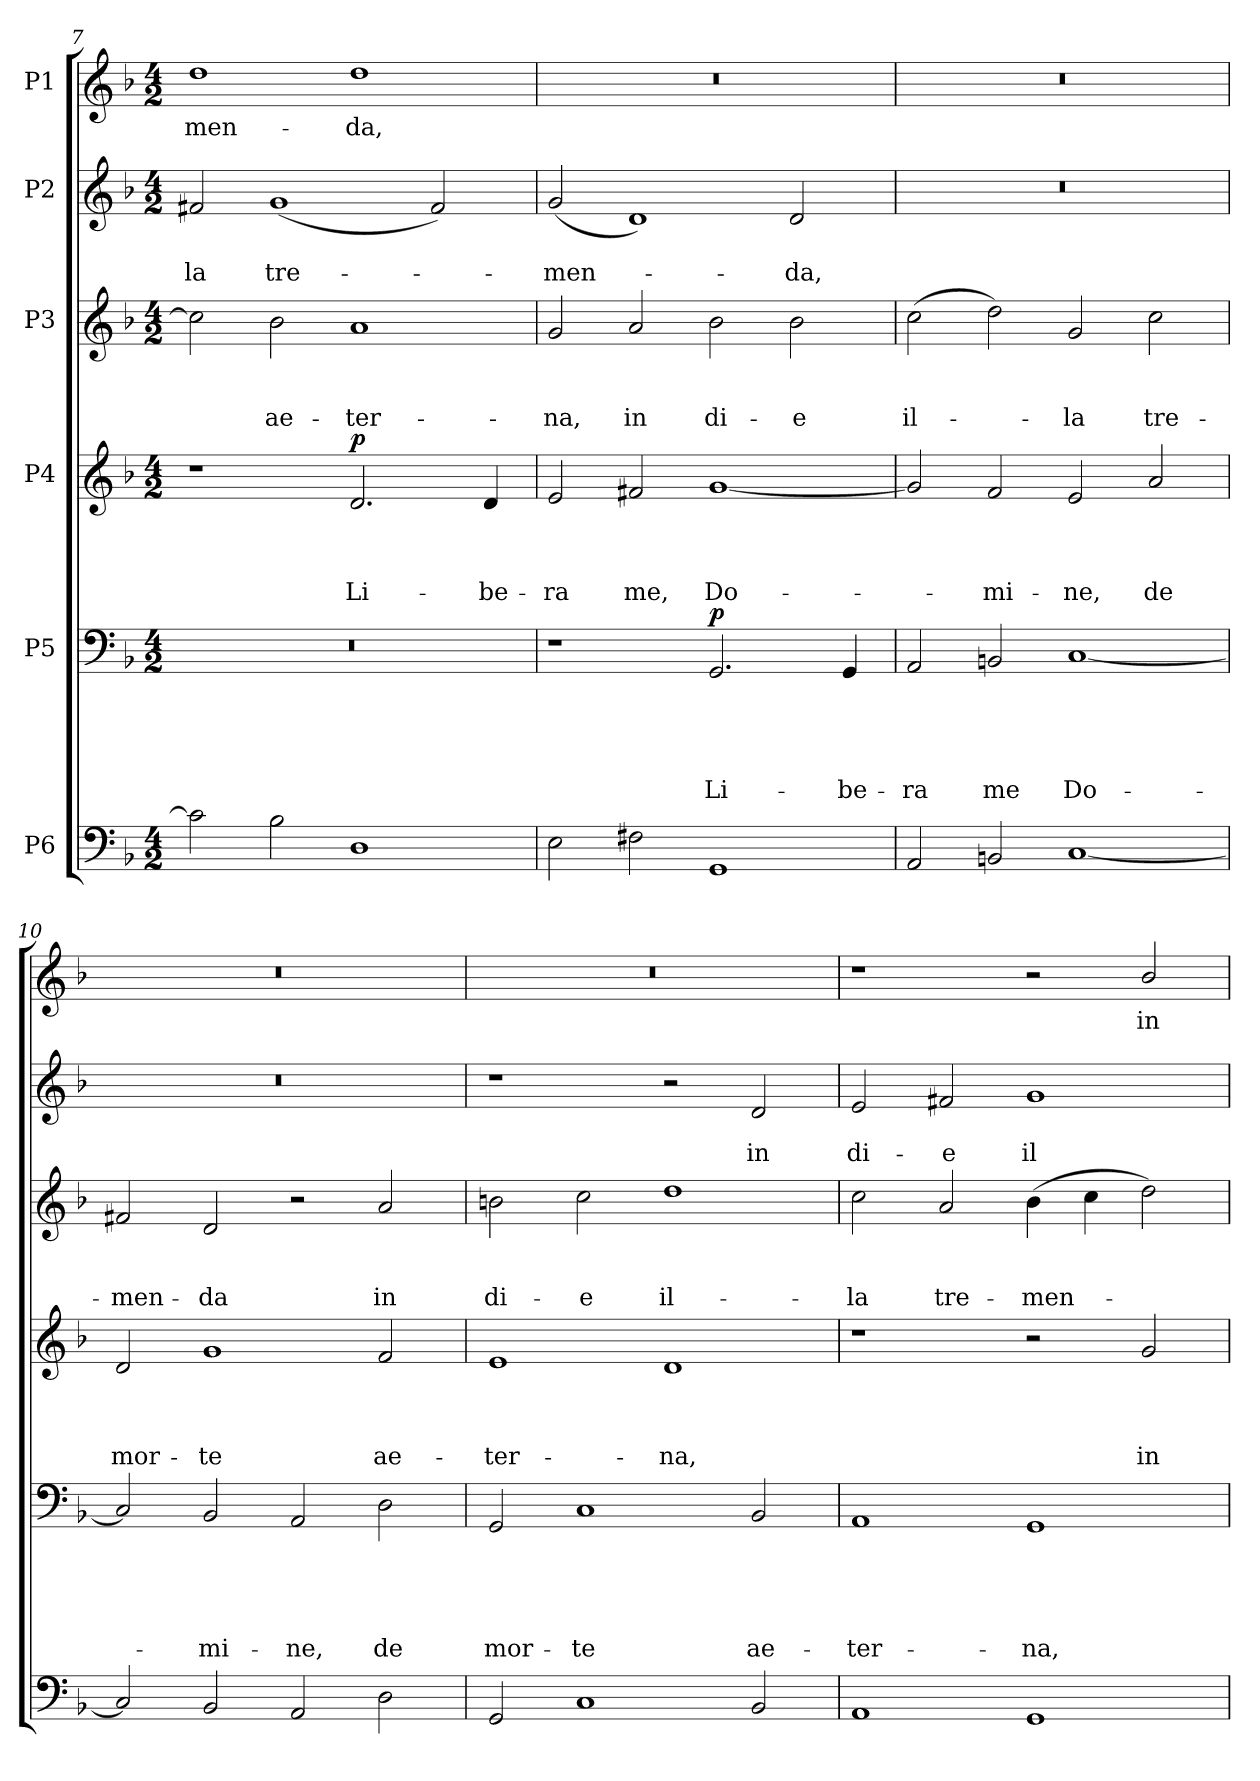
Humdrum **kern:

**kern	**kern	**text	**text	**text	**text	**text	**dynam	**kern	**text	**text	**text	**text	**dynam	**kern	**text	**text	**text	**kern	**text	**text	**kern	**text
*part6	*part5	*part5	*part5	*part5	*part5	*part5	*part5	*part4	*part4	*part4	*part4	*part4	*part4	*part3	*part3	*part3	*part3	*part2	*part2	*part2	*part1	*part1
*staff6	*staff5	*staff5	*staff5	*staff5	*staff5	*staff5	*staff5	*staff4	*staff4	*staff4	*staff4	*staff4	*staff4	*staff3	*staff3	*staff3	*staff3	*staff2	*staff2	*staff2	*staff1	*staff1
*I"P6	*I"P5	*	*	*	*	*	*	*I"P4	*	*	*	*	*	*I"P3	*	*	*	*I"P2	*	*	*I"P1	*
*clefF4	*clefF4	*	*	*	*	*	*	*clefG2	*	*	*	*	*	*clefG2	*	*	*	*clefG2	*	*	*clefG2	*
*	*	*	*	*	*	*	*	*ITrd7c12	*	*	*	*	*	*ITrd7c12	*	*	*	*	*	*	*	*
*k[b-]	*k[b-]	*	*	*	*	*	*	*k[b-]	*	*	*	*	*	*k[b-]	*	*	*	*k[b-]	*	*	*k[b-]	*
*F:	*F:	*	*	*	*	*	*	*F:	*	*	*	*	*	*F:	*	*	*	*F:	*	*	*F:	*
*M4/2	*M4/2	*	*	*	*	*	*	*M4/2	*	*	*	*	*	*M4/2	*	*	*	*M4/2	*	*	*M4/2	*
=7	=7	=7	=7	=7	=7	=7	=7	=7	=7	=7	=7	=7	=7	=7	=7	=7	=7	=7	=7	=7	=7	=7
!	!LO:N:vis=1	!	!	!	!	!	!	!	!	!	!	!	!	!	!	!	!	!	!	!LO:LY:b	!	!LO:LY:b
2c\]	0r	.	.	.	.	.	.	1r	.	.	.	.	.	2c\]	.	.	.	2f#X/	.	-la	1dd	-men-
!	!	!	!	!	!	!	!	!	!	!	!	!	!	!	!	!	!LO:LY:b	!	!	!LO:LY:b	!	!
2B-\	.	.	.	.	.	.	.	.	.	.	.	.	.	2B-\	.	.	ae-	(<1g	.	tre-	.	.
!	!	!	!	!	!	!	!	!	!	!	!	!LO:LY:b	!LO:DY:a	!	!	!	!LO:LY:b	!	!	!	!	!LO:LY:b
1D	.	.	.	.	.	.	.	2.D/	.	.	.	Li-	p	1A	.	.	-ter-	.	.	.	1dd	-da,
.	.	.	.	.	.	.	.	.	.	.	.	.	.	.	.	.	.	2f#/)	.	.	.	.
!	!	!	!	!	!	!	!	!	!	!	!	!LO:LY:b	!	!	!	!	!	!	!	!	!	!
.	.	.	.	.	.	.	.	4D/	.	.	.	-be-	.	.	.	.	.	.	.	.	.	.
=8	=8	=8	=8	=8	=8	=8	=8	=8	=8	=8	=8	=8	=8	=8	=8	=8	=8	=8	=8	=8	=8	=8
!	!	!	!	!	!	!	!	!	!	!	!	!LO:LY:b	!	!	!	!	!LO:LY:b	!	!	!LO:LY:b	!LO:N:vis=1	!
2E\	1r	.	.	.	.	.	.	2E/	.	.	.	-ra	.	2G/	.	.	-na,	(<2g/	.	-men-	0r	.
!	!	!	!	!	!	!	!	!	!	!	!	!LO:LY:b	!	!	!	!	!LO:LY:b	!	!	!	!	!
2F#X\	.	.	.	.	.	.	.	2F#X/	.	.	.	me,	.	2A/	.	.	in	1d)	.	.	.	.
!	!	!	!	!	!	!LO:LY:b	!LO:DY:a	!	!	!	!	!LO:LY:b	!	!	!	!	!LO:LY:b	!	!	!	!	!
1GG	2.GG/	.	.	.	.	Li-	p	[<1G	.	.	.	Do-	.	2B-\	.	.	di-	.	.	.	.	.
!	!	!	!	!	!	!	!	!	!	!	!	!	!	!	!	!	!LO:LY:b	!	!	!LO:LY:b	!	!
.	.	.	.	.	.	.	.	.	.	.	.	.	.	2B-\	.	.	-e	2d/	.	-da,	.	.
!	!	!	!	!	!	!LO:LY:b	!	!	!	!	!	!	!	!	!	!	!	!	!	!	!	!
.	4GG/	.	.	.	.	-be-	.	.	.	.	.	.	.	.	.	.	.	.	.	.	.	.
=9	=9	=9	=9	=9	=9	=9	=9	=9	=9	=9	=9	=9	=9	=9	=9	=9	=9	=9	=9	=9	=9	=9
!	!	!	!	!	!	!LO:LY:b	!	!	!	!	!	!	!	!	!	!	!LO:LY:b	!LO:N:vis=1	!	!	!LO:N:vis=1	!
2AA/	2AA/	.	.	.	.	-ra	.	2G/]	.	.	.	.	.	(>2c\	.	.	il-	0r	.	.	0r	.
!	!	!	!	!	!	!LO:LY:b	!	!	!	!	!	!LO:LY:b	!	!	!	!	!	!	!	!	!	!
2BBn/	2BBn/	.	.	.	.	me	.	2F/	.	.	.	-mi-	.	2d\)	.	.	.	.	.	.	.	.
!	!	!	!	!	!	!LO:LY:b	!	!	!	!	!	!LO:LY:b	!	!	!	!	!LO:LY:b	!	!	!	!	!
[<1C	[<1C	.	.	.	.	Do-	.	2E/	.	.	.	-ne,	.	2G/	.	.	-la	.	.	.	.	.
!	!	!	!	!	!	!	!	!	!	!	!	!LO:LY:b	!	!	!	!	!LO:LY:b	!	!	!	!	!
.	.	.	.	.	.	.	.	2A/	.	.	.	de	.	2c\	.	.	tre-	.	.	.	.	.
=10	=10	=10	=10	=10	=10	=10	=10	=10	=10	=10	=10	=10	=10	=10	=10	=10	=10	=10	=10	=10	=10	=10
!	!	!	!	!	!	!	!	!	!	!	!	!LO:LY:b	!	!	!	!	!LO:LY:b	!LO:N:vis=1	!	!	!LO:N:vis=1	!
2C/]	2C/]	.	.	.	.	.	.	2D/	.	.	.	mor-	.	2F#X/	.	.	-men-	0r	.	.	0r	.
!	!	!	!	!	!	!LO:LY:b	!	!	!	!	!	!LO:LY:b	!	!	!	!	!LO:LY:b	!	!	!	!	!
2BB-/	2BB-/	.	.	.	.	-mi-	.	1G	.	.	.	-te	.	2D/	.	.	-da	.	.	.	.	.
!	!	!	!	!	!	!LO:LY:b	!	!	!	!	!	!	!	!	!	!	!	!	!	!	!	!
2AA/	2AA/	.	.	.	.	-ne,	.	.	.	.	.	.	.	2r	.	.	.	.	.	.	.	.
!	!	!	!	!	!	!LO:LY:b	!	!	!	!	!	!LO:LY:b	!	!	!	!	!LO:LY:b	!	!	!	!	!
2D\	2D\	.	.	.	.	de	.	2F/	.	.	.	ae-	.	2A/	.	.	in	.	.	.	.	.
=11	=11	=11	=11	=11	=11	=11	=11	=11	=11	=11	=11	=11	=11	=11	=11	=11	=11	=11	=11	=11	=11	=11
!	!	!	!	!	!	!LO:LY:b	!	!	!	!	!	!LO:LY:b	!	!	!	!	!LO:LY:b	!	!	!	!LO:N:vis=1	!
2GG/	2GG/	.	.	.	.	mor-	.	1E	.	.	.	-ter-	.	2Bn\	.	.	di-	1r	.	.	0r	.
!	!	!	!	!	!	!LO:LY:b	!	!	!	!	!	!	!	!	!	!	!LO:LY:b	!	!	!	!	!
1C	1C	.	.	.	.	-te	.	.	.	.	.	.	.	2c\	.	.	-e	.	.	.	.	.
!	!	!	!	!	!	!	!	!	!	!	!	!LO:LY:b	!	!	!	!	!LO:LY:b	!	!	!	!	!
.	.	.	.	.	.	.	.	1D	.	.	.	-na,	.	1d	.	.	il-	2r	.	.	.	.
!	!	!	!	!	!	!LO:LY:b	!	!	!	!	!	!	!	!	!	!	!	!	!	!LO:LY:b	!	!
2BB-/	2BB-/	.	.	.	.	ae-	.	.	.	.	.	.	.	.	.	.	.	2d/	.	in	.	.
!!LO:PB:g=z
=12	=12	=12	=12	=12	=12	=12	=12	=12	=12	=12	=12	=12	=12	=12	=12	=12	=12	=12	=12	=12	=12	=12
!	!	!	!	!	!	!LO:LY:b	!	!	!	!	!	!	!	!	!	!	!LO:LY:b	!	!	!LO:LY:b	!	!
1AA	1AA	.	.	.	.	-ter-	.	1r	.	.	.	.	.	2c\	.	.	-la	2e/	.	di-	1r	.
!	!	!	!	!	!	!	!	!	!	!	!	!	!	!	!	!	!LO:LY:b	!	!	!LO:LY:b	!	!
.	.	.	.	.	.	.	.	.	.	.	.	.	.	2A/	.	.	tre-	2f#X/	.	-e	.	.
!	!	!	!	!	!	!LO:LY:b	!	!	!	!	!	!	!	!	!	!	!LO:LY:b	!	!	!LO:LY:b	!	!
1GG	1GG	.	.	.	.	-na,	.	2r	.	.	.	.	.	(>4B-\	.	.	-men-	1g	.	il-	2r	.
.	.	.	.	.	.	.	.	.	.	.	.	.	.	4c\	.	.	.	.	.	.	.	.
!	!	!	!	!	!	!	!	!	!	!	!	!LO:LY:b	!	!	!	!	!	!	!	!	!	!LO:LY:b
.	.	.	.	.	.	.	.	2G/	.	.	.	in	.	2d\)	.	.	.	.	.	.	2b-/	in
=	=	=	=	=	=	=	=	=	=	=	=	=	=	=	=	=	=	=	=	=	=	=
*-	*-	*-	*-	*-	*-	*-	*-	*-	*-	*-	*-	*-	*-	*-	*-	*-	*-	*-	*-	*-	*-	*-
